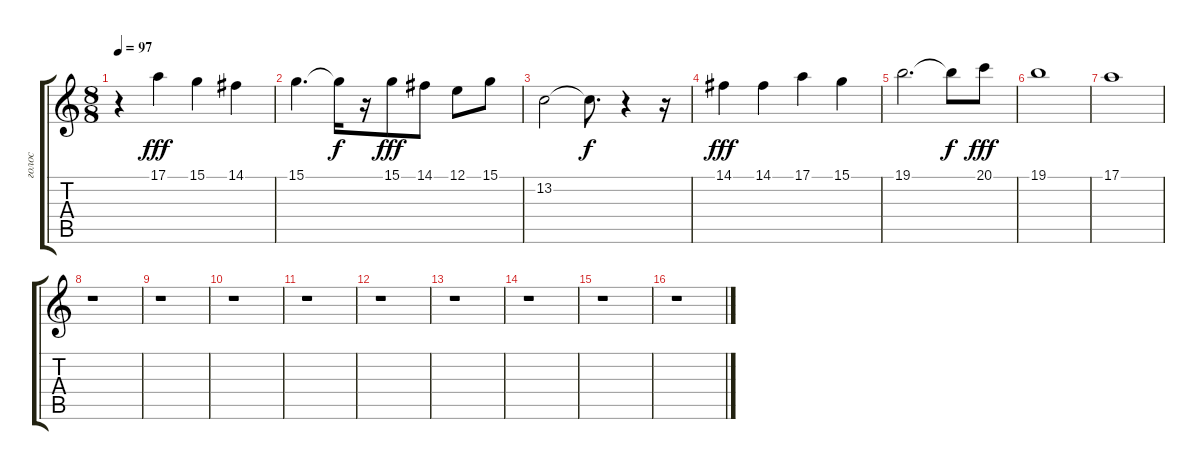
\track ("голос" "голос") {instrument percussiveorgan}
\staff {score tabs}
\tuning (E4 B3 G3 D3 A2 E2) {hide}
\ts (8 8)
\tempo 97
\clef g2
\ks c
r.4{dy f} 17.1.4{dy fff} 15.1.4 14.1.4 |
15.1.4{d} 15.1{t}.16{dy f} r.16 15.1.8{dy fff} 14.1.8 12.1.8 15.1.8 |
13.2.2 13.2{t}.8{d dy f} r.4 r.16 |
14.1.4{dy fff} 14.1.4 17.1.4 15.1.4 |
19.1.2{d} 19.1{t}.8{dy f} 20.1.8{dy fff} |
19.1.1 |
17.1.1 |
r.1 |
r.1 |
r.1 |
r.1 |
r.1 |
r.1 |
r.1 |
r.1 |
r.1
